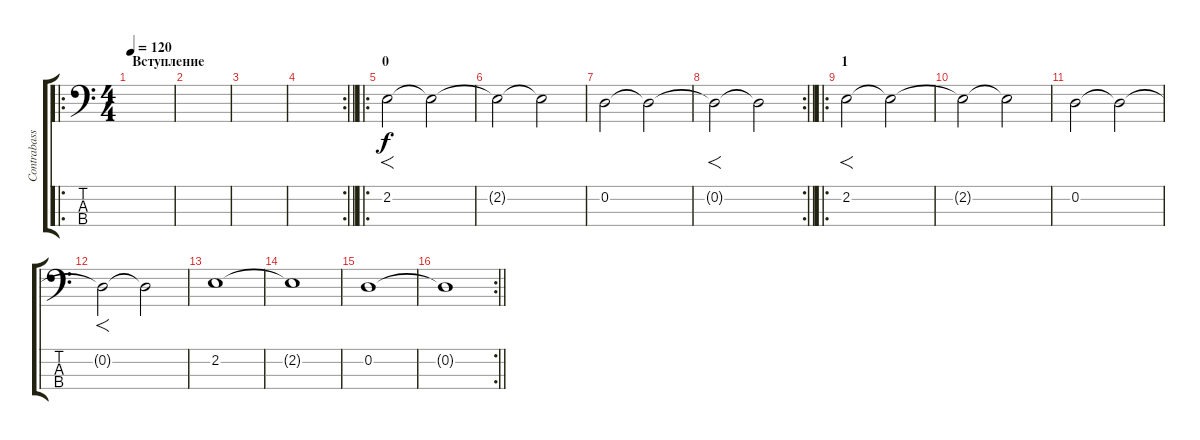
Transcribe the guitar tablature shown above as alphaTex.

\track ("Contrabass" "Contrabass") {instrument electricbassfinger}
\staff {score tabs}
\tuning (G2 D2 A1 E1) {hide}
\ro
\ts (4 4)
\section ("" "Вступление")
\tempo 120
\clef f4
\ks c
|
|
|
\rc 2
\barLineRight lightlight
|
\ro
\section ("" "0")
2.2.2{f} 2.2{t}.2 |
2.2{t}.2 2.2{t}.2 |
0.2.2 0.2{t}.2 |
\rc 2
\barLineRight lightlight
0.2{t}.2{f} 0.2{t}.2 |
\ro
\section ("" "1")
2.2.2{f} 2.2{t}.2 |
2.2{t}.2 2.2{t}.2 |
0.2.2 0.2{t}.2 |
0.2{t}.2{f} 0.2{t}.2 |
2.2.1 |
2.2{t}.1 |
0.2.1 |
\rc 2
\barLineRight lightlight
0.2{t}.1
